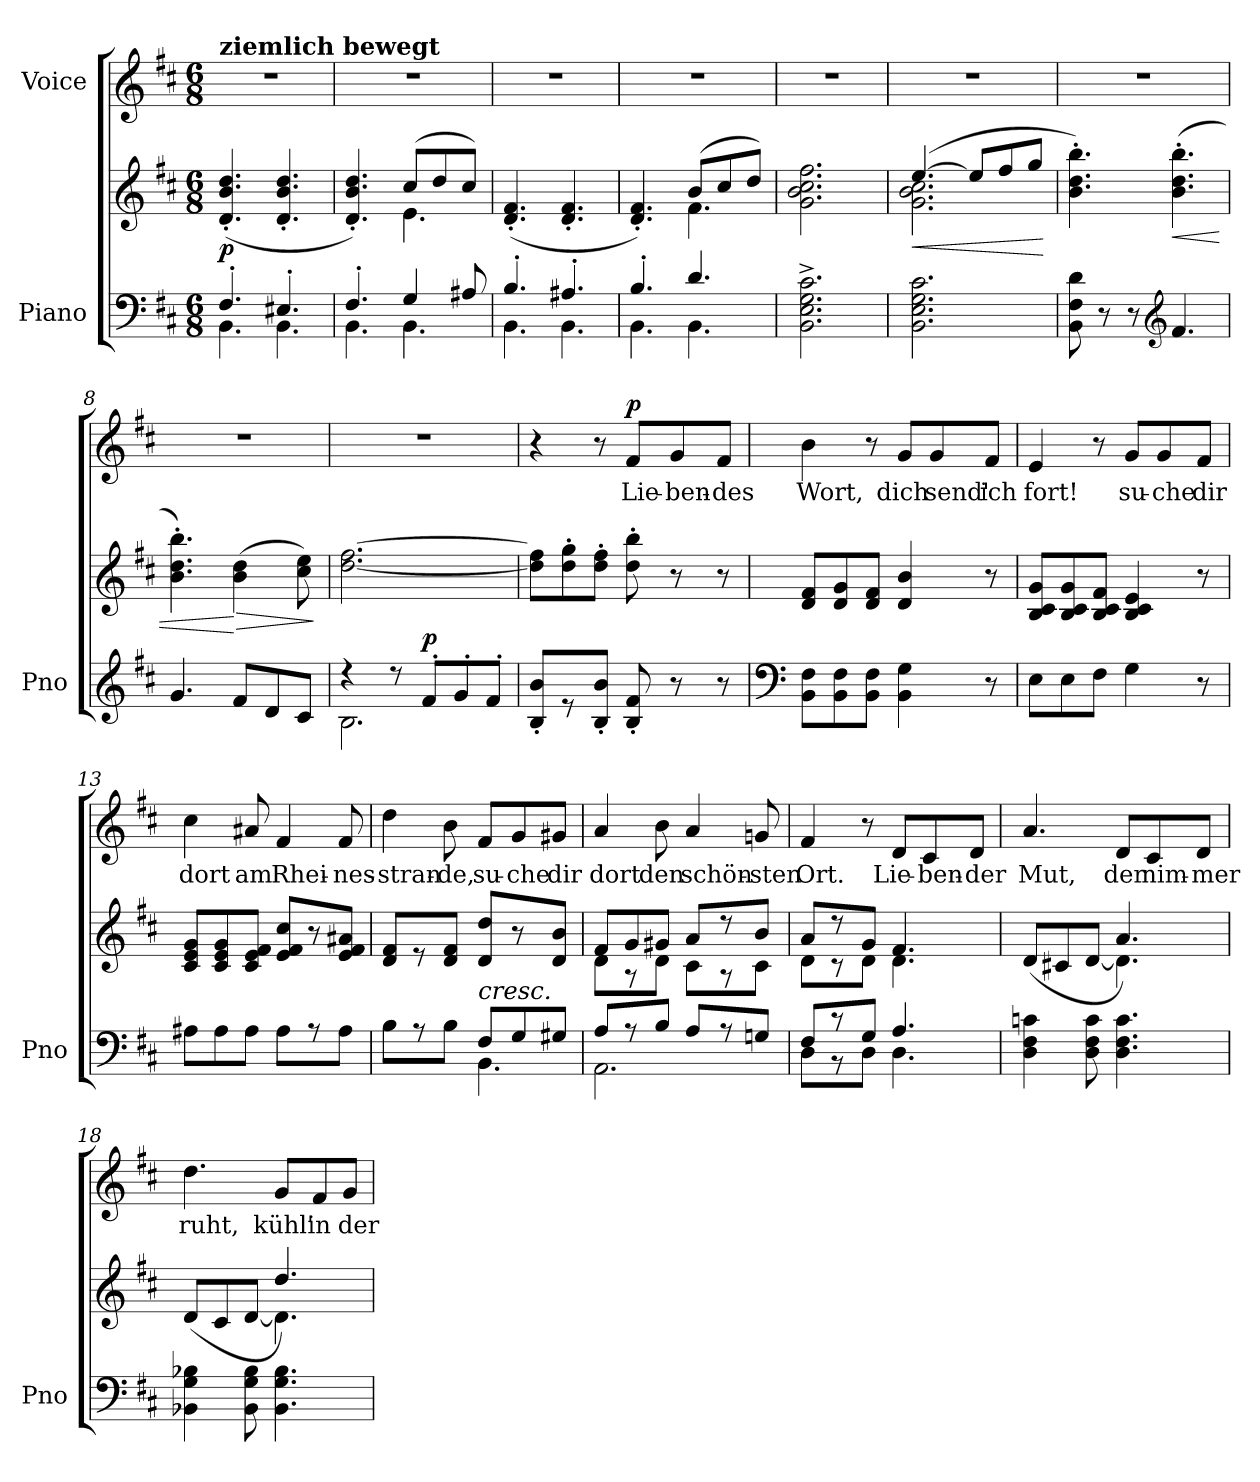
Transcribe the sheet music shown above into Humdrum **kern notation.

**kern	**kern	**dynam	**kern	**text	**dynam
*part2	*part2	*part2	*part1	*part1	*part1
*staff3	*staff2	*staff2/3	*staff1	*staff1	*staff1
*I"Piano	*	*	*I"Voice	*	*
*I'Pno	*	*	*	*	*
*clefF4	*clefG2	*	*clefG2	*	*
*k[f#c#]	*k[f#c#]	*	*k[f#c#]	*	*
*M6/8	*M6/8	*	*M6/8	*	*
=1	=1	=1	=1	=1	=1
*^	*	*	*	*	*
!	!	!	!	!LO:TX:a:B:t=ziemlich bewegt	!	!
!	!	!	!LO:DY:b	!	!	!
4.F#'/	4.BB\	(4.d/' 4.b/' 4.dd/'	p	2.r	.	.
4.E#X'/	4.BB\	4.d/' 4.b/' 4.dd/'	.	.	.	.
=2	=2	=2	=2	=2	=2	=2
*	*	*^	*	*	*	*
4.F#'/	4.BB\	4.d/'< 4.b/'< 4.dd/'<)	4.ryy	.	2.r	.	.
4G/	4.BB\	(8cc#/L	4.e\	.	.	.	.
.	.	8dd/	.	.	.	.	.
8A#X/	.	8cc#/J)	.	.	.	.	.
*	*	*v	*v	*	*	*	*
=3	=3	=3	=3	=3	=3	=3
4.B'/	4.BB\	(4.d/' 4.f#/'	.	2.r	.	.
4.A#X'/	4.BB\	4.d/' 4.f#/'	.	.	.	.
=4	=4	=4	=4	=4	=4	=4
*	*	*^	*	*	*	*
4.B'/	4.BB\	4.d/'< 4.f#/'<)	4.ryy	.	2.r	.	.
4.d/	4.BB\	(8b/L	4.f#\	.	.	.	.
.	.	8cc#/	.	.	.	.	.
.	.	8dd/J)	.	.	.	.	.
*v	*v	*	*	*	*	*	*
*	*v	*v	*	*	*	*
=5	=5	=5	=5	=5	=5
2.BB\^ 2.E\^ 2.G\^ 2.c#\^	2.g\ 2.b\ 2.cc#\ 2.ff#\	.	2.r	.	.
=6	=6	=6	=6	=6	=6
!	!	!LO:HP:b	!	!	!
*	*^	*	*	*	*
2.BB\ 2.E\ 2.G\ 2.c#\	([4.ee/	2.g\ 2.b\ 2.cc#\	<	2.r	.	.
.	8ee/L]	.	.	.	.	.
.	8ff#/	.	.	.	.	.
.	8gg/J	.	.	.	.	.
*	*v	*v	*	*	*	*
.	.	[	.	.	.
=7	=7	=7	=7	=7	=7
8BB\ 8F#\ 8d\	4.b\' 4.dd\' 4.bb\')	.	2.r	.	.
8r	.	.	.	.	.
8r	.	.	.	.	.
*clefG2	*	*	*	*	*
!	!	!LO:HP:b	!	!	!
4.f#/	(4.b\' 4.dd\' 4.bb\'	<	.	.	.
=8	=8	=8	=8	=8	=8
4.g/	4.b\' 4.dd\' 4.bb\')	.	2.r	.	.
!	!	!LO:HP:n=1:b	!	!	!
8f#/L	(4b\ 4dd\	[ >	.	.	.
8d/	.	.	.	.	.
8c#/J	8cc#\ 8ee\)	.	.	.	.
.	.	]	.	.	.
=9	=9	=9	=9	=9	=9
*^	*	*	*	*	*
4r	2.B\	[2.dd\ [2.ff#\	.	2.r	.	.
8r	.	.	.	.	.	.
!	!	!	!LO:DY:a=2	!	!	!
8f#'</L	.	.	p	.	.	.
8g'</	.	.	.	.	.	.
8f#'</J	.	.	.	.	.	.
*v	*v	*	*	*	*	*
=10	=10	=10	=10	=10	=10
8B/' 8b/'L	8dd\] 8ff#\]L	.	4r	.	.
8r	8dd\' 8gg\'	.	.	.	.
8B/' 8b/'J	8dd\' 8ff#\'J	.	8r	.	.
!	!	!	!	!	!LO:DY:a
8B/' 8f#/'	8dd\' 8bb\'	.	8f#/L	Lie-	p
8r	8r	.	8g/	-ben-	.
8r	8r	.	8f#/J	-des	.
=11	=11	=11	=11	=11	=11
*clefF4	*	*	*	*	*
!	!	!LO:DY:b	!	!	!
!	!	!LO:DY:n=1:b	!	!	!
8BB\ 8F#\L	8d/ 8f#/L	p other-dynamics	4b\	Wort,	.
8BB\ 8F#\	8d/ 8g/	.	.	.	.
8BB\ 8F#\J	8d/ 8f#/J	.	8r	.	.
4BB\ 4G\	4d/ 4b/	.	8g/L	dich	.
.	.	.	8g/	send'	.
8r	8r	.	8f#/J	ich	.
=12	=12	=12	=12	=12	=12
8E\L	8B/ 8c#/ 8g/L	.	4e/	fort!	.
8E\	8B/ 8c#/ 8g/	.	.	.	.
8F#\J	8B/ 8c#/ 8f#/J	.	8r	.	.
4G\	4B/ 4c#/ 4e/	.	8g/L	su-	.
.	.	.	8g/	-che	.
8r	8r	.	8f#/J	dir	.
=13	=13	=13	=13	=13	=13
8A#X\L	8c#/ 8e/ 8g/L	.	4cc#\	dort	.
8A#\	8c#/ 8e/ 8g/	.	.	.	.
8A#\J	8c#/ 8e/ 8f#/J	.	8a#X/	am	.
8A#\L	8e/ 8f#/ 8cc#/L	.	4f#/	Rhei-	.
8r	8r	.	.	.	.
8A#\J	8e/ 8f#/ 8a#X/J	.	8f#/	-nes-	.
=14	=14	=14	=14	=14	=14
*^	*	*	*	*	*
8B\L	4.ryy	8d/ 8f#/L	.	4dd\	-stran-	.
8r	.	8r	.	.	.	.
8B\J	.	8d/ 8f#/J	.	8b\	-de,	.
!LO:TX:a:i:t=cresc.	!	!	!	!	!	!
8F#/L	4.BB\	8d/ 8dd/L	.	8f#/L	su-	.
8G/	.	8r	.	8g/	-che	.
8G#X/J	.	8d/ 8b/J	.	8g#X/J	dir	.
=15	=15	=15	=15	=15	=15	=15
*	*	*^	*	*	*	*
8A/L	2.AA\	8f#/L	8d\L	.	4a/	dort	.
8r	.	8g/	8r	.	.	.	.
8B/J	.	8g#X/J	8d\J	.	8b\	den	.
8A/L	.	8a/L	8c#\L	.	4a/	schön-	.
8r	.	8r	8r	.	.	.	.
8Gn/J	.	8b/J	8c#\J	.	8gn/	-sten	.
=16	=16	=16	=16	=16	=16	=16	=16
8F#/L	8D\L	8a/L	8d\L	.	4f#/	Ort.	.
8r	8r	8r	8r	.	.	.	.
8G/J	8D\J	8g/J	8d\J	.	8r	.	.
4.A/	4.D\	4.f#/	4.d\	.	8d/L	Lie-	.
.	.	.	.	.	8c#/	-ben-	.
.	.	.	.	.	8d/J	-der	.
*v	*v	*	*	*	*	*	*
=17	=17	=17	=17	=17	=17	=17
4D\ 4F#\ 4cn\	(8d/L	4.ryy	.	4.a/	Mut,	.
.	8c#X/	.	.	.	.	.
8D\ 8F#\ 8c\	[<8d/J	.	.	.	.	.
4.D\ 4.F#\ 4.c\	4.a/)	4.d\]	.	8d/L	der	.
.	.	.	.	8c#/	nim-	.
.	.	.	.	8d/J	-mer	.
=18	=18	=18	=18	=18	=18	=18
4BB-X\ 4G\ 4B-X\	(8d/L	4.ryy	.	4.dd\	ruht,	.
.	8c#/	.	.	.	.	.
8BB-\ 8G\ 8B-\	[<8d/J	.	.	.	.	.
4.BB-\ 4.G\ 4.B-\	4.dd/)	4.d\]	.	8g/L	kühl'	.
.	.	.	.	8f#/	in	.
.	.	.	.	8g/J	der	.
*	*v	*v	*	*	*	*
=	=	=	=	=	=
*-	*-	*-	*-	*-	*-
